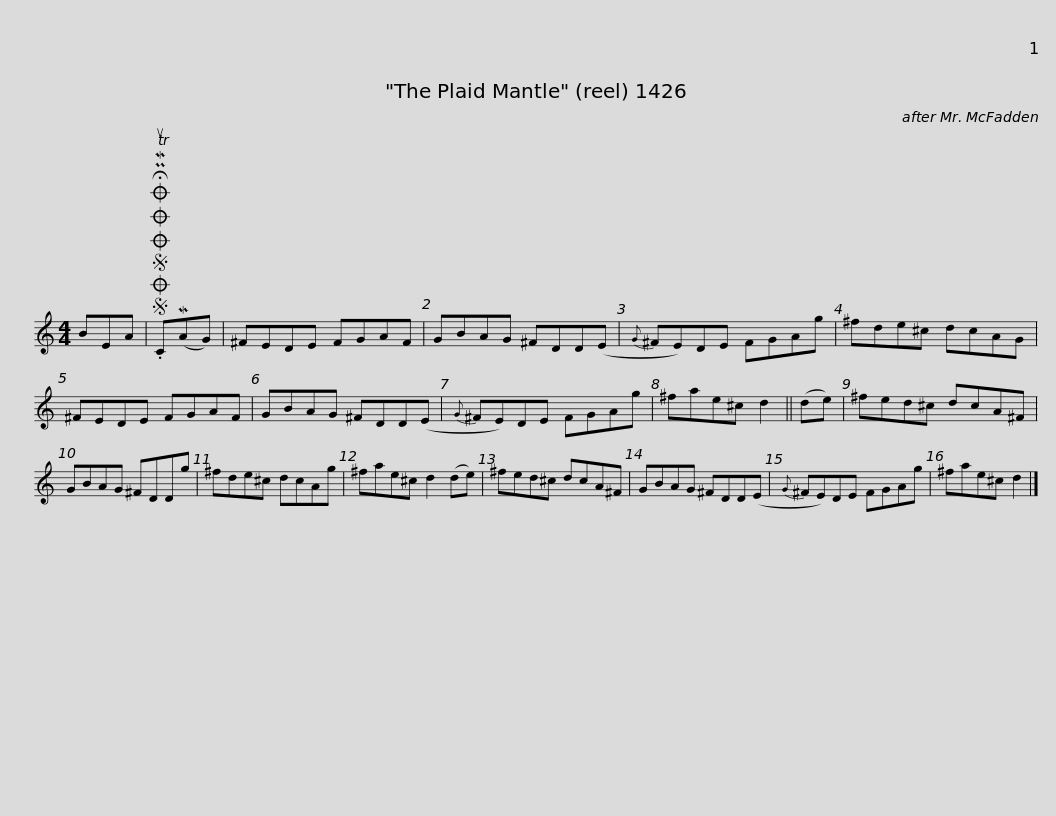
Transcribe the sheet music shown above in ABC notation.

X:1
L:1/8
M:4/4
I:linebreak $
K:C
V:1 treble
V:1
 BEA |SOSOOO .!fermata!PMTuC(MAG) | ^FEDE FGAF | GBAG ^FDD(E |{G} ^FE)DE FGAg | %5
 ^fde^c dcAG |$ ^FEDE FGAF | GBAG ^FDD(E |{G} ^FE)DE FGAg | ^fae^c d2 || %10
 (de) | ^fed^c dcA^F |$ GBAG ^FDDg | ^fde^c dcAg | ^fae^c d2 (de) | %15
 ^fed^c dcA^F | GBAG ^FDD(E |${G} ^FE)DE FGAg | ^fae^c d2 |] %19
